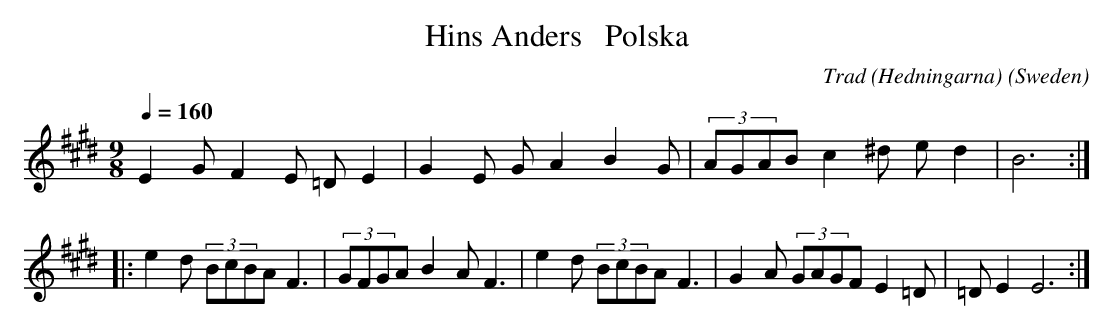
X:1
T:Hins Anders   Polska
C:Trad (Hedningarna)
L:1/8
M:9/8
O:Sweden
Q:1/4=160
K:E major
E2G F2E =D E2|G2E G A2B2G|(3AGAB c2^d e d2|B6:|
|:e2d (3BcBA F3|(3GFGA B2 A F3|e2d (3BcBA F3|G2A (3GAGF E2=D|=D E2E6:|
